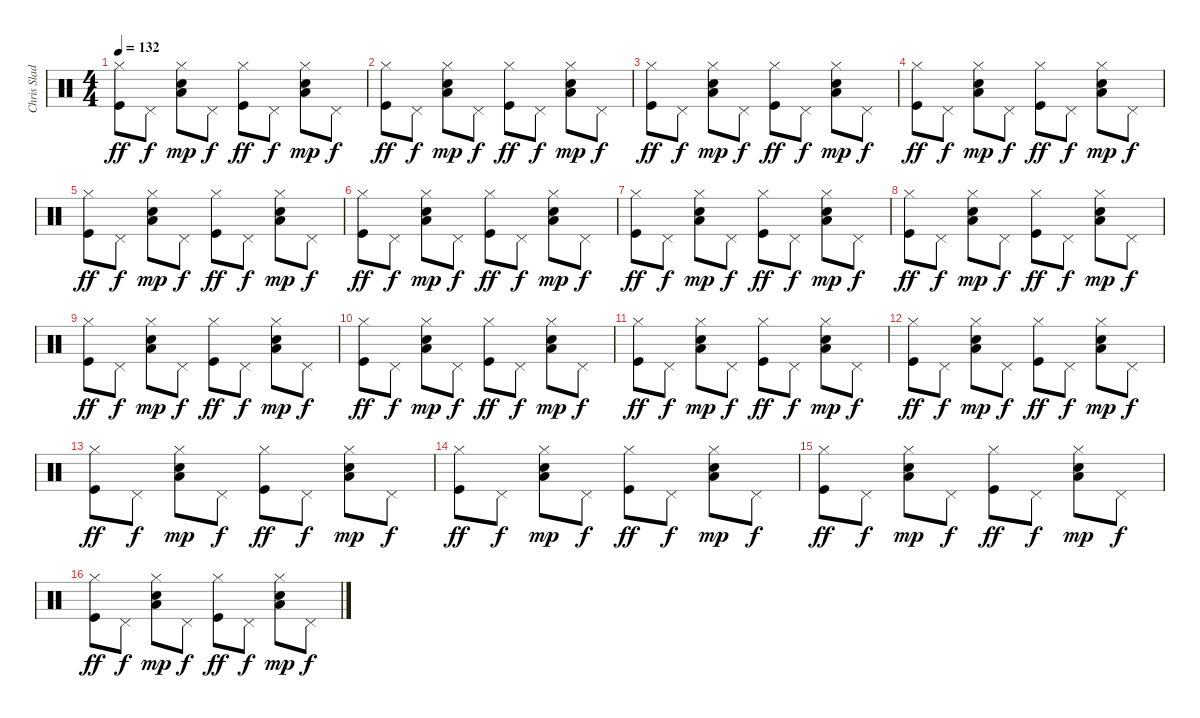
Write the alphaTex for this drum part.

\track ("Chris Slade" "Chris Slad") {instrument percussion}
\staff {score}
\articulation defaults
\ts (4 4)
\tempo 132
\clef neutral
\ks c
("Hi-Hat (closed)" "Kick (hit)").8{dy ff} "Pedal Hi-Hat (hit)".8{dy f} ("Hi-Hat (closed)" "Snare (hit) 2" "Low Floor Tom (hit)").8{dy mp} "Pedal Hi-Hat (hit)".8{dy f} ("Hi-Hat (closed)" "Kick (hit)").8{dy ff} "Pedal Hi-Hat (hit)".8{dy f} ("Hi-Hat (closed)" "Snare (hit) 2" "Low Floor Tom (hit)").8{dy mp} "Pedal Hi-Hat (hit)".8{dy f} |
("Hi-Hat (closed)" "Kick (hit)").8{dy ff} "Pedal Hi-Hat (hit)".8{dy f} ("Hi-Hat (closed)" "Snare (hit) 2" "Low Floor Tom (hit)").8{dy mp} "Pedal Hi-Hat (hit)".8{dy f} ("Hi-Hat (closed)" "Kick (hit)").8{dy ff} "Pedal Hi-Hat (hit)".8{dy f} ("Hi-Hat (closed)" "Snare (hit) 2" "Low Floor Tom (hit)").8{dy mp} "Pedal Hi-Hat (hit)".8{dy f} |
("Hi-Hat (closed)" "Kick (hit)").8{dy ff} "Pedal Hi-Hat (hit)".8{dy f} ("Hi-Hat (closed)" "Snare (hit) 2" "Low Floor Tom (hit)").8{dy mp} "Pedal Hi-Hat (hit)".8{dy f} ("Hi-Hat (closed)" "Kick (hit)").8{dy ff} "Pedal Hi-Hat (hit)".8{dy f} ("Hi-Hat (closed)" "Snare (hit) 2" "Low Floor Tom (hit)").8{dy mp} "Pedal Hi-Hat (hit)".8{dy f} |
("Hi-Hat (closed)" "Kick (hit)").8{dy ff} "Pedal Hi-Hat (hit)".8{dy f} ("Hi-Hat (closed)" "Snare (hit) 2" "Low Floor Tom (hit)").8{dy mp} "Pedal Hi-Hat (hit)".8{dy f} ("Hi-Hat (closed)" "Kick (hit)").8{dy ff} "Pedal Hi-Hat (hit)".8{dy f} ("Hi-Hat (closed)" "Snare (hit) 2" "Low Floor Tom (hit)").8{dy mp} "Pedal Hi-Hat (hit)".8{dy f} |
("Hi-Hat (closed)" "Kick (hit)").8{dy ff} "Pedal Hi-Hat (hit)".8{dy f} ("Hi-Hat (closed)" "Snare (hit) 2" "Low Floor Tom (hit)").8{dy mp} "Pedal Hi-Hat (hit)".8{dy f} ("Hi-Hat (closed)" "Kick (hit)").8{dy ff} "Pedal Hi-Hat (hit)".8{dy f} ("Hi-Hat (closed)" "Snare (hit) 2" "Low Floor Tom (hit)").8{dy mp} "Pedal Hi-Hat (hit)".8{dy f} |
("Hi-Hat (closed)" "Kick (hit)").8{dy ff} "Pedal Hi-Hat (hit)".8{dy f} ("Hi-Hat (closed)" "Snare (hit) 2" "Low Floor Tom (hit)").8{dy mp} "Pedal Hi-Hat (hit)".8{dy f} ("Hi-Hat (closed)" "Kick (hit)").8{dy ff} "Pedal Hi-Hat (hit)".8{dy f} ("Hi-Hat (closed)" "Snare (hit) 2" "Low Floor Tom (hit)").8{dy mp} "Pedal Hi-Hat (hit)".8{dy f} |
("Hi-Hat (closed)" "Kick (hit)").8{dy ff} "Pedal Hi-Hat (hit)".8{dy f} ("Hi-Hat (closed)" "Snare (hit) 2" "Low Floor Tom (hit)").8{dy mp} "Pedal Hi-Hat (hit)".8{dy f} ("Hi-Hat (closed)" "Kick (hit)").8{dy ff} "Pedal Hi-Hat (hit)".8{dy f} ("Hi-Hat (closed)" "Snare (hit) 2" "Low Floor Tom (hit)").8{dy mp} "Pedal Hi-Hat (hit)".8{dy f} |
("Hi-Hat (closed)" "Kick (hit)").8{dy ff} "Pedal Hi-Hat (hit)".8{dy f} ("Hi-Hat (closed)" "Snare (hit) 2" "Low Floor Tom (hit)").8{dy mp} "Pedal Hi-Hat (hit)".8{dy f} ("Hi-Hat (closed)" "Kick (hit)").8{dy ff} "Pedal Hi-Hat (hit)".8{dy f} ("Hi-Hat (closed)" "Snare (hit) 2" "Low Floor Tom (hit)").8{dy mp} "Pedal Hi-Hat (hit)".8{dy f} |
("Hi-Hat (closed)" "Kick (hit)").8{dy ff} "Pedal Hi-Hat (hit)".8{dy f} ("Hi-Hat (closed)" "Snare (hit) 2" "Low Floor Tom (hit)").8{dy mp} "Pedal Hi-Hat (hit)".8{dy f} ("Hi-Hat (closed)" "Kick (hit)").8{dy ff} "Pedal Hi-Hat (hit)".8{dy f} ("Hi-Hat (closed)" "Snare (hit) 2" "Low Floor Tom (hit)").8{dy mp} "Pedal Hi-Hat (hit)".8{dy f} |
("Hi-Hat (closed)" "Kick (hit)").8{dy ff} "Pedal Hi-Hat (hit)".8{dy f} ("Hi-Hat (closed)" "Snare (hit) 2" "Low Floor Tom (hit)").8{dy mp} "Pedal Hi-Hat (hit)".8{dy f} ("Hi-Hat (closed)" "Kick (hit)").8{dy ff} "Pedal Hi-Hat (hit)".8{dy f} ("Hi-Hat (closed)" "Snare (hit) 2" "Low Floor Tom (hit)").8{dy mp} "Pedal Hi-Hat (hit)".8{dy f} |
("Hi-Hat (closed)" "Kick (hit)").8{dy ff} "Pedal Hi-Hat (hit)".8{dy f} ("Hi-Hat (closed)" "Snare (hit) 2" "Low Floor Tom (hit)").8{dy mp} "Pedal Hi-Hat (hit)".8{dy f} ("Hi-Hat (closed)" "Kick (hit)").8{dy ff} "Pedal Hi-Hat (hit)".8{dy f} ("Hi-Hat (closed)" "Snare (hit) 2" "Low Floor Tom (hit)").8{dy mp} "Pedal Hi-Hat (hit)".8{dy f} |
("Hi-Hat (closed)" "Kick (hit)").8{dy ff} "Pedal Hi-Hat (hit)".8{dy f} ("Hi-Hat (closed)" "Snare (hit) 2" "Low Floor Tom (hit)").8{dy mp} "Pedal Hi-Hat (hit)".8{dy f} ("Hi-Hat (closed)" "Kick (hit)").8{dy ff} "Pedal Hi-Hat (hit)".8{dy f} ("Hi-Hat (closed)" "Snare (hit) 2" "Low Floor Tom (hit)").8{dy mp} "Pedal Hi-Hat (hit)".8{dy f} |
("Hi-Hat (closed)" "Kick (hit)").8{dy ff} "Pedal Hi-Hat (hit)".8{dy f} ("Hi-Hat (closed)" "Snare (hit) 2" "Low Floor Tom (hit)").8{dy mp} "Pedal Hi-Hat (hit)".8{dy f} ("Hi-Hat (closed)" "Kick (hit)").8{dy ff} "Pedal Hi-Hat (hit)".8{dy f} ("Hi-Hat (closed)" "Snare (hit) 2" "Low Floor Tom (hit)").8{dy mp} "Pedal Hi-Hat (hit)".8{dy f} |
("Hi-Hat (closed)" "Kick (hit)").8{dy ff} "Pedal Hi-Hat (hit)".8{dy f} ("Hi-Hat (closed)" "Snare (hit) 2" "Low Floor Tom (hit)").8{dy mp} "Pedal Hi-Hat (hit)".8{dy f} ("Hi-Hat (closed)" "Kick (hit)").8{dy ff} "Pedal Hi-Hat (hit)".8{dy f} ("Hi-Hat (closed)" "Snare (hit) 2" "Low Floor Tom (hit)").8{dy mp} "Pedal Hi-Hat (hit)".8{dy f} |
("Hi-Hat (closed)" "Kick (hit)").8{dy ff} "Pedal Hi-Hat (hit)".8{dy f} ("Hi-Hat (closed)" "Snare (hit) 2" "Low Floor Tom (hit)").8{dy mp} "Pedal Hi-Hat (hit)".8{dy f} ("Hi-Hat (closed)" "Kick (hit)").8{dy ff} "Pedal Hi-Hat (hit)".8{dy f} ("Hi-Hat (closed)" "Snare (hit) 2" "Low Floor Tom (hit)").8{dy mp} "Pedal Hi-Hat (hit)".8{dy f} |
("Hi-Hat (closed)" "Kick (hit)").8{dy ff} "Pedal Hi-Hat (hit)".8{dy f} ("Hi-Hat (closed)" "Snare (hit) 2" "Low Floor Tom (hit)").8{dy mp} "Pedal Hi-Hat (hit)".8{dy f} ("Hi-Hat (closed)" "Kick (hit)").8{dy ff} "Pedal Hi-Hat (hit)".8{dy f} ("Hi-Hat (closed)" "Snare (hit) 2" "Low Floor Tom (hit)").8{dy mp} "Pedal Hi-Hat (hit)".8{dy f}
